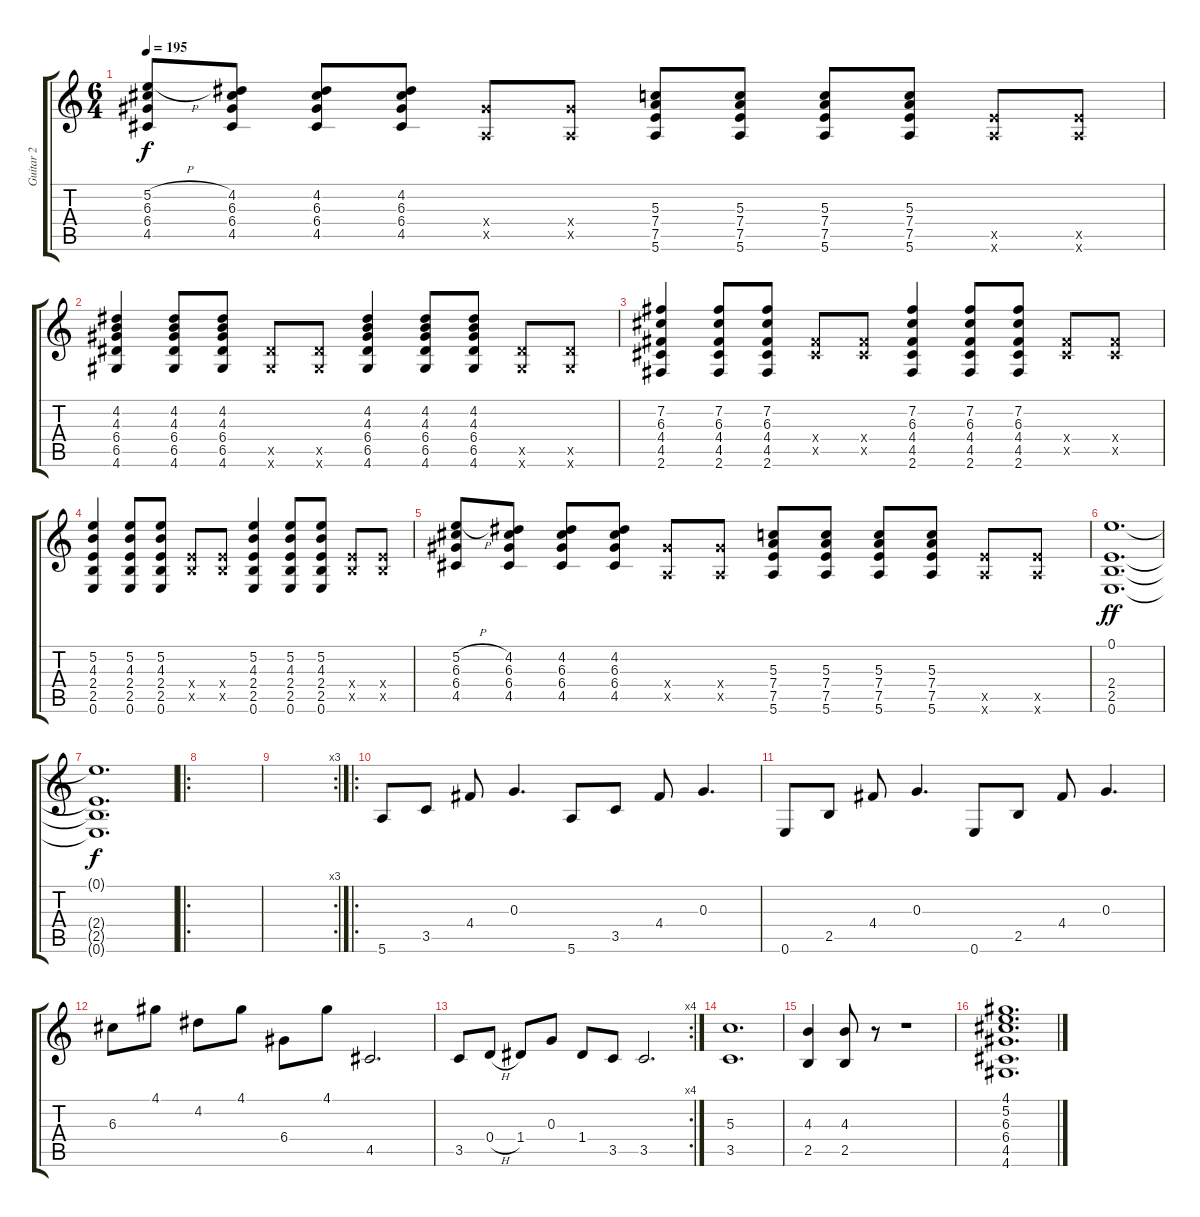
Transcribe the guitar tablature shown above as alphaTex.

\track ("Guitar 2" "Guitar 2") {instrument distortionguitar}
\staff {score tabs}
\tuning (E4 B3 G3 D3 A2 E2) {hide}
\ts (6 4)
\tempo 195
\clef g2
\ks c
(5.2{h} 6.3 6.4 4.5).8{dy f} (4.2 6.3 6.4 4.5).8 (4.2 6.3 6.4 4.5).8 (4.2 6.3 6.4 4.5).8 (6.4{x} 0.5{x}).8 (6.4{x} 0.5{x}).8 (5.3 7.4 7.5 5.6).8 (5.3 7.4 7.5 5.6).8 (5.3 7.4 7.5 5.6).8 (5.3 7.4 7.5 5.6).8 (7.5{x} 5.6{x}).8 (7.5{x} 5.6{x}).8 |
(4.2 4.3 6.4 6.5 4.6).4 (4.2 4.3 6.4 6.5 4.6).8 (4.2 4.3 6.4 6.5 4.6).8 (6.5{x} 4.6{x}).8 (6.5{x} 4.6{x}).8 (4.2 4.3 6.4 6.5 4.6).4 (4.2 4.3 6.4 6.5 4.6).8 (4.2 4.3 6.4 6.5 4.6).8 (6.5{x} 4.6{x}).8 (6.5{x} 4.6{x}).8 |
(7.2 6.3 4.4 4.5 2.6).4 (7.2 6.3 4.4 4.5 2.6).8 (7.2 6.3 4.4 4.5 2.6).8 (4.4{x} 4.5{x}).8 (4.4{x} 4.5{x}).8 (7.2 6.3 4.4 4.5 2.6).4 (7.2 6.3 4.4 4.5 2.6).8 (7.2 6.3 4.4 4.5 2.6).8 (4.4{x} 4.5{x}).8 (4.4{x} 4.5{x}).8 |
(5.2 4.3 2.4 2.5 0.6).4 (5.2 4.3 2.4 2.5 0.6).8 (5.2 4.3 2.4 2.5 0.6).8 (2.4{x} 2.5{x}).8 (2.4{x} 2.5{x}).8 (5.2 4.3 2.4 2.5 0.6).4 (5.2 4.3 2.4 2.5 0.6).8 (5.2 4.3 2.4 2.5 0.6).8 (2.4{x} 2.5{x}).8 (2.4{x} 2.5{x}).8 |
(5.2{h} 6.3 6.4 4.5).8 (4.2 6.3 6.4 4.5).8 (4.2 6.3 6.4 4.5).8 (4.2 6.3 6.4 4.5).8 (6.4{x} 0.5{x}).8 (6.4{x} 0.5{x}).8 (5.3 7.4 7.5 5.6).8 (5.3 7.4 7.5 5.6).8 (5.3 7.4 7.5 5.6).8 (5.3 7.4 7.5 5.6).8 (7.5{x} 5.6{x}).8 (7.5{x} 5.6{x}).8 |
(0.1 2.4 2.5 0.6).1{d dy ff volume 13} |
(0.1{t} 2.4{t} 2.5{t} 0.6{t}).1{d dy f} |
\ro
|
\rc 3
|
\ro
5.6.8{instrument acousticguitarsteel} 3.5.8 4.4.8 0.3.4{d} 5.6.8 3.5.8 4.4.8 0.3.4{d} |
0.6.8 2.5.8 4.4.8 0.3.4{d} 0.6.8 2.5.8 4.4.8 0.3.4{d} |
6.3.8 4.1.8 4.2.8 4.1.8 6.4.8 4.1.8 4.5.2{d} |
\rc 4
3.5.8 0.4{h}.8 1.4.8 0.3.8 1.4.8 3.5.8 3.5.2{d} |
(5.3 3.5).1{d instrument distortionguitar} |
(4.3 2.5).4 (4.3 2.5).8 r.8 r.1 |
(4.1 5.2 6.3 6.4 4.5 4.6).1{d}
